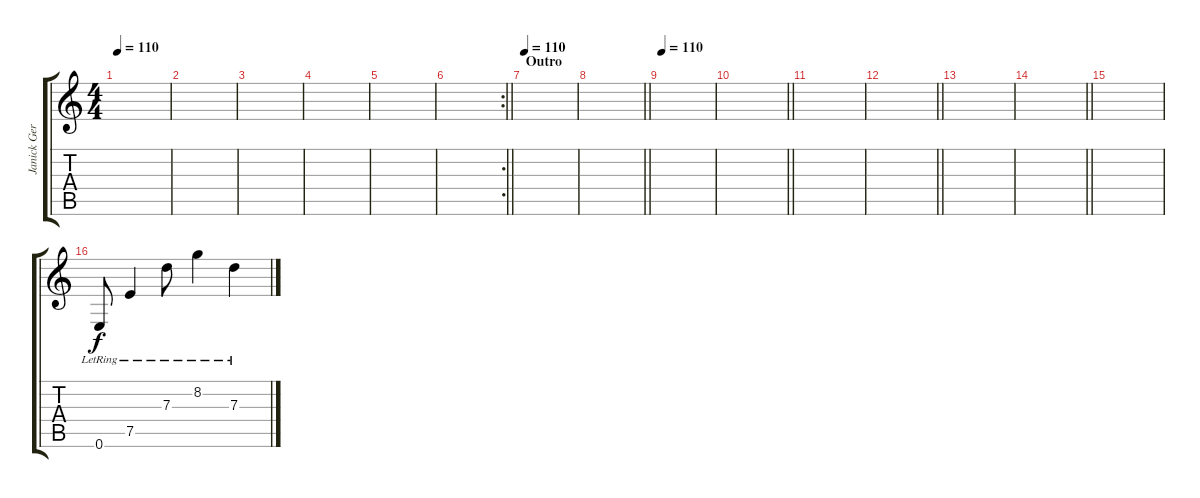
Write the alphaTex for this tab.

\track ("Janick Gers (Clean)" "Janick Ger") {instrument electricguitarclean}
\staff {score tabs}
\tuning (E4 B3 G3 D3 A2 E2) {hide}
\ts (4 4)
\tempo 110
\clef g2
\ks c
|
|
|
|
|
\rc 2
\barLineRight lightlight
|
\section ("" "Outro")
\tempo 110
|
\barLineRight lightlight
|
\tempo 110
|
\barLineRight lightlight
|
|
\barLineRight lightlight
|
|
\barLineRight lightlight
|
|
0.6{lr}.8 7.5{lr}.4 7.3{lr}.8 8.2{lr}.4 7.3{lr}.4
